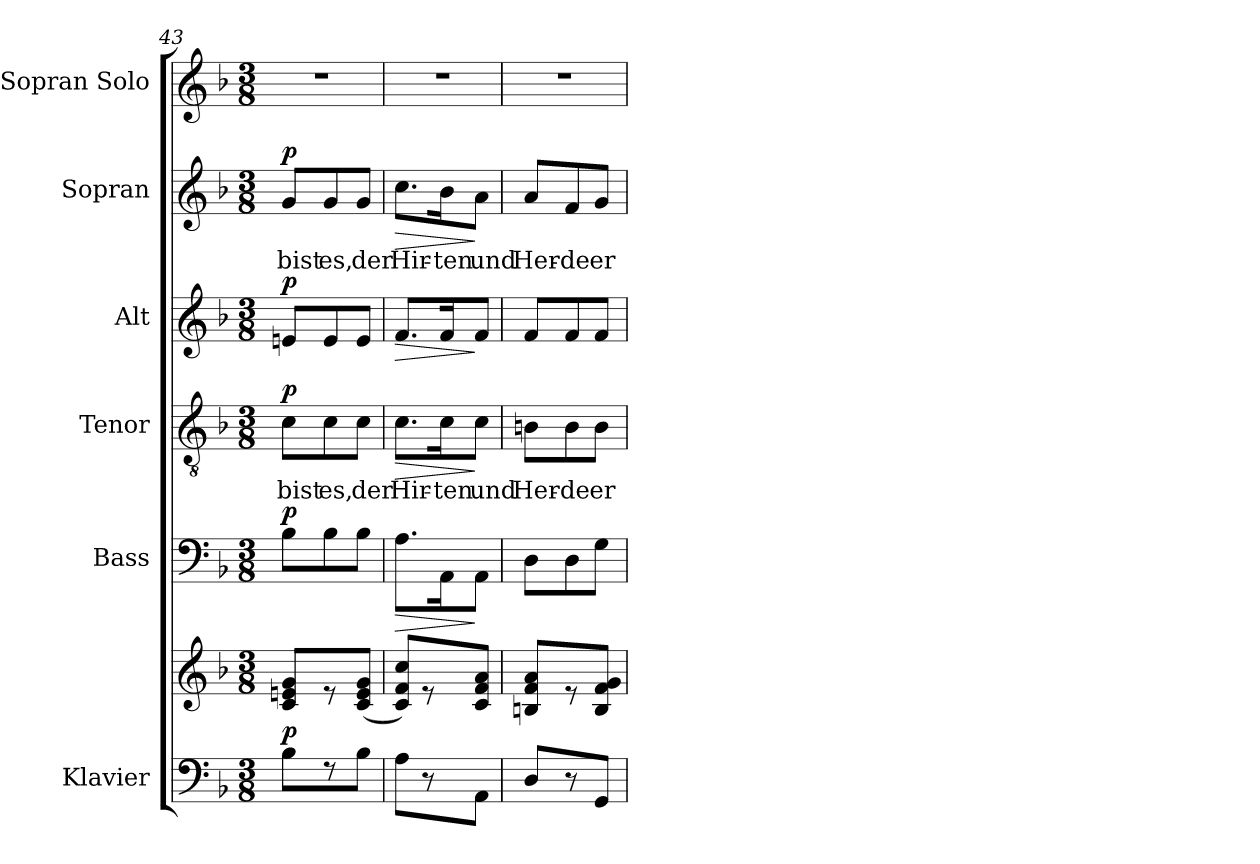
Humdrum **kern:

**kern	**kern	**dynam	**kern	**dynam	**kern	**text	**dynam	**kern	**dynam	**kern	**text	**dynam	**kern
*part6	*part6	*part6	*part5	*part5	*part4	*part4	*part4	*part3	*part3	*part2	*part2	*part2	*part1
*staff7	*staff6	*staff6/7	*staff5	*staff5	*staff4	*staff4	*staff4	*staff3	*staff3	*staff2	*staff2	*staff2	*staff1
*I"Klavier	*	*	*I"Bass	*	*I"Tenor	*	*	*I"Alt	*	*I"Sopran	*	*	*I"Sopran Solo
*	*	*	*I'B	*	*I'T	*	*	*I'A	*	*I'S	*	*	*
*clefF4	*clefG2	*	*clefF4	*	*clefGv2	*	*	*clefG2	*	*clefG2	*	*	*clefG2
*k[b-]	*k[b-]	*	*k[b-]	*	*k[b-]	*	*	*k[b-]	*	*k[b-]	*	*	*k[b-]
*M3/8	*M3/8	*	*M3/8	*	*M3/8	*	*	*M3/8	*	*M3/8	*	*	*M3/8
=43	=43	=43	=43	=43	=43	=43	=43	=43	=43	=43	=43	=43	=43
!	!	!LO:DY:a=2	!	!LO:DY:a	!	!LO:LY:b	!LO:DY:a	!	!LO:DY:a	!	!LO:LY:b	!LO:DY:a	!
8B-\L	8c/ 8en/ 8g/L	p	8B-\L	p	8c\L	bist	p	8en/L	p	8g/L	bist	p	4.r
!	!	!	!	!	!	!LO:LY:b	!	!	!	!	!LO:LY:b	!	!
8rF	8r	.	8B-\	.	8c\	es,	.	8e/	.	8g/	es,	.	.
!	!	!	!	!	!	!LO:LY:b	!	!	!	!	!LO:LY:b	!	!
8B-\J	(>8c/ 8e/ 8g/J	.	8B-\J	.	8c\J	der	.	8e/J	.	8g/J	der	.	.
!!LO:LB:g=z
=44	=44	=44	=44	=44	=44	=44	=44	=44	=44	=44	=44	=44	=44
!	!	!	!	!LO:HP:b	!	!LO:LY:b	!LO:HP:b	!	!LO:HP:b	!	!LO:LY:b	!LO:HP:b	!
8A\L	8c/ 8f/ 8cc/L)	.	8.A\L	>	8.c\L	Hir-	>	8.f/L	>	8.cc\L	Hir-	>	4.r
8r	8r	.	.	.	.	.	.	.	.	.	.	.	.
!	!	!	!	!	!	!LO:LY:b	!	!	!	!	!LO:LY:b	!	!
.	.	.	16AA\K	.	16c\K	-ten	.	16f/K	.	16b-\K	-ten	.	.
!	!	!	!	!	!	!LO:LY:b	!	!	!	!	!LO:LY:b	!	!
8AA\J	8c/ 8f/ 8a/J	.	8AA\J	]	8c\J	und	]	8f/J	]	8a\J	und	]	.
=45	=45	=45	=45	=45	=45	=45	=45	=45	=45	=45	=45	=45	=45
!	!	!	!	!	!	!LO:LY:b	!	!	!	!	!LO:LY:b	!	!
8D/L	8Bn/ 8f/ 8a/L	.	8D\L	.	8Bn\L	Her-	.	8f/L	.	8a/L	Her-	.	4.r
!	!	!	!	!	!	!LO:LY:b	!	!	!	!	!LO:LY:b	!	!
8r	8r	.	8D\	.	8B\	-de	.	8f/	.	8f/	-de	.	.
!	!	!	!	!	!	!LO:LY:b	!	!	!	!	!LO:LY:b	!	!
8GG/J	8B/ 8f/ 8g/J	.	8G\J	.	8B\J	er-	.	8f/J	.	8g/J	er-	.	.
=	=	=	=	=	=	=	=	=	=	=	=	=	=
*-	*-	*-	*-	*-	*-	*-	*-	*-	*-	*-	*-	*-	*-
